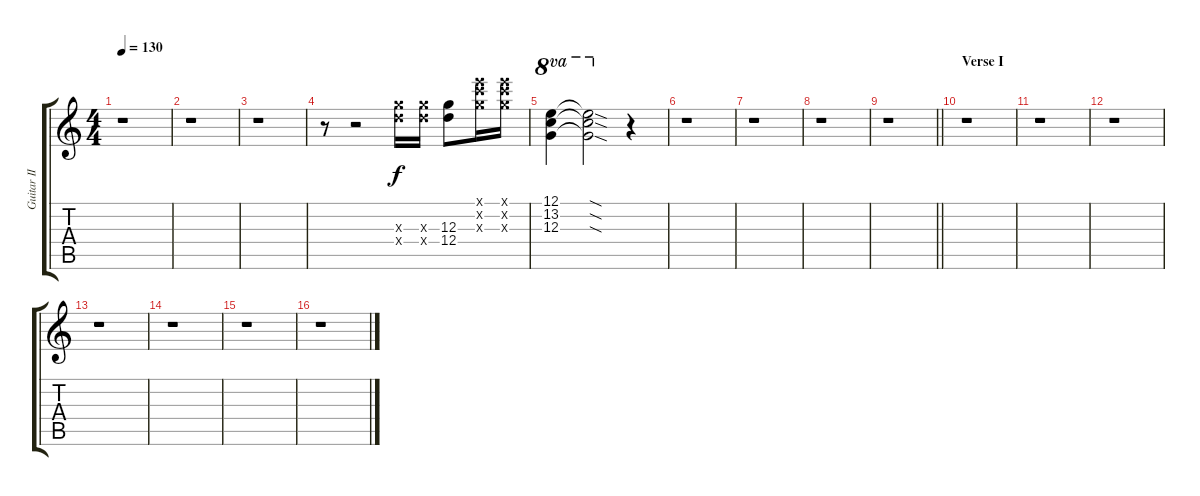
\track ("Guitar II" "Guitar II") {instrument distortionguitar}
\staff {score tabs}
\tuning (E4 B3 G3 D3 A2 E2) {hide}
\ts (4 4)
\tempo 130
\clef g2
\ks c
r.1{dy f instrument distortionguitar} |
r.1 |
r.1 |
r.8 r.2 (12.3{x} 12.4{x}).16 (12.3{x} 12.4{x}).16 (12.3 12.4).8 (12.1{x} 13.2{x} 12.3{x}).16 (12.1{x} 13.2{x} 12.3{x}).16 |
(12.1 13.2 12.3).4{ot 8va} (12.1{sod t} 13.2{sod t} 12.3{sod t}).2{ot 8va} r.4 |
r.1 |
r.1 |
r.1 |
\barLineRight lightlight
r.1 |
\section ("" "Verse I")
r.1 |
r.1 |
r.1 |
r.1 |
r.1 |
r.1 |
r.1
